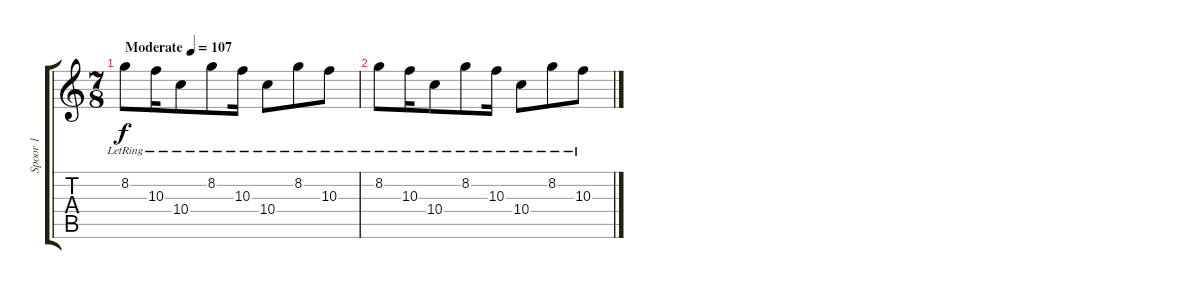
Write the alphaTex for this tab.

\track ("Spoor 1" "Spoor 1") {instrument acousticguitarsteel}
\staff {score tabs}
\tuning (E4 B3 G3 D3 A2 E2) {hide}
\ts (7 8)
\tempo (107 "Moderate")
\clef g2
\ks c
8.2{lr}.8{dy f instrument acousticguitarsteel} 10.3{lr}.16 10.4{lr}.8 8.2{lr}.8 10.3{lr}.16 10.4{lr}.8 8.2{lr}.8 10.3{lr}.8 |
8.2{lr}.8 10.3{lr}.16 10.4{lr}.8 8.2{lr}.8 10.3{lr}.16 10.4{lr}.8 8.2{lr}.8 10.3{lr}.8
